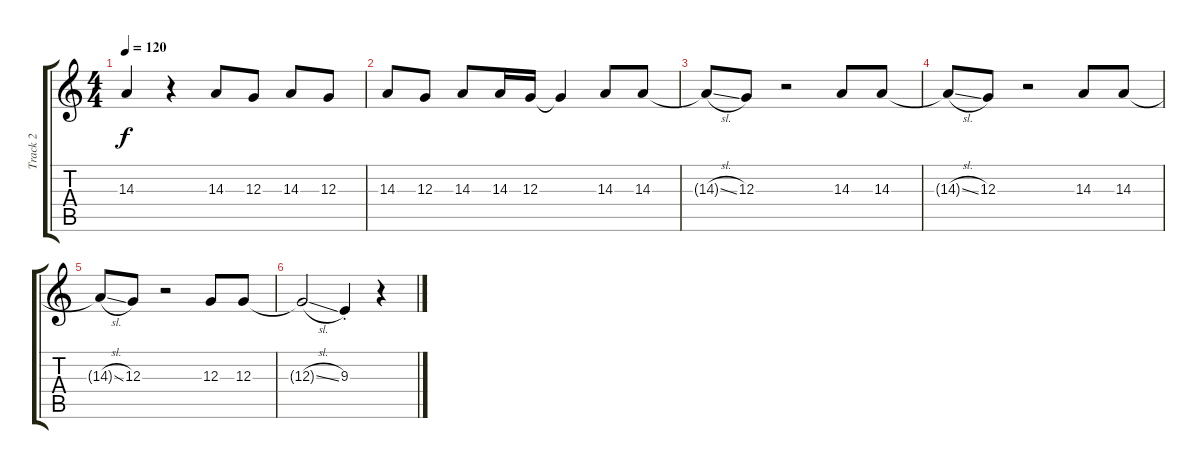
\track ("Track 2" "Track 2") {instrument lead2sawtooth}
\staff {score tabs}
\tuning (E4 B3 G3 D3 A2 E2) {hide}
\ts (4 4)
\tempo 120
\clef g2
\ks c
14.3.4{dy f} r.4 14.3.8 12.3.8 14.3.8 12.3.8 |
14.3.8 12.3.8 14.3.8 14.3.16 12.3.16 12.3{t}.4 14.3.8 14.3.8 |
14.3{sl t}.8 12.3.8 r.2 14.3.8 14.3.8 |
14.3{sl t}.8 12.3.8 r.2 14.3.8 14.3.8 |
14.3{sl t}.8 12.3.8 r.2 12.3.8 12.3.8 |
12.3{sl t}.2 9.3{st}.4 r.4
